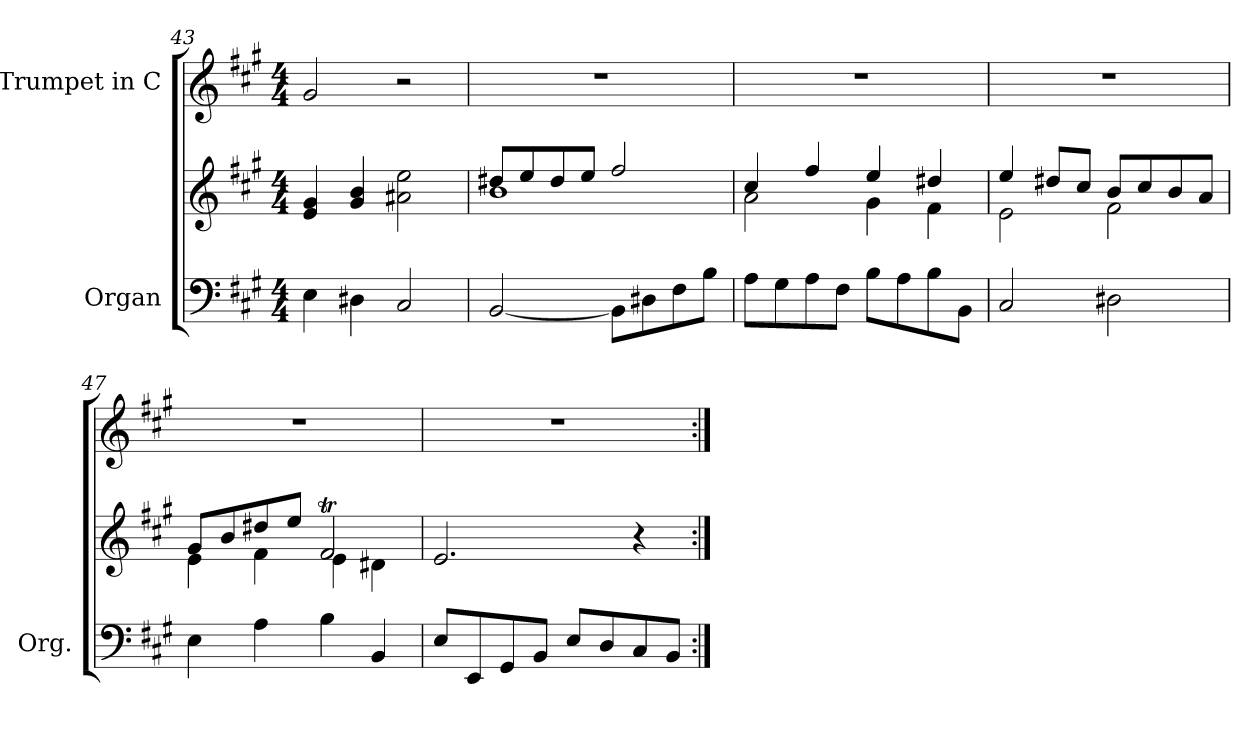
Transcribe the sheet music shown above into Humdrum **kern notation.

**kern	**kern	**kern
*part2	*part2	*part1
*staff3	*staff2	*staff1
*I"Organ	*	*I"Trumpet in C
*I'Org.	*	*
*clefF4	*clefG2	*clefG2
*k[f#c#g#]	*k[f#c#g#]	*k[f#c#g#]
*A:	*A:	*A:
*M4/4	*M4/4	*M4/4
=43	=43	=43
4E\	4e/ 4g#/	2g#/
4D#X\	4g#/ 4b/	.
2C#/	2a#X\ 2ee\	2r
=44	=44	=44
*	*^	*
[2BB/	8dd#X/L	1b	1r
.	8ee/	.	.
.	8dd#/	.	.
.	8ee/J	.	.
8BB\L]	2ff#/	.	.
8D#X\	.	.	.
8F#\	.	.	.
8B\J	.	.	.
!!LO:PB:g=z
=45	=45	=45	=45
8A\L	4cc#/	2a\	1r
8G#\	.	.	.
8A\	4ff#/	.	.
8F#\J	.	.	.
8B\L	4ee/	4g#\	.
8A\	.	.	.
8B\	4dd#X/	4f#\	.
8BB\J	.	.	.
=46	=46	=46	=46
2C#/	4ee/	2e\	1r
.	8dd#X/L	.	.
.	8cc#/J	.	.
2D#X\	8b/L	2f#\	.
.	8cc#/	.	.
.	8b/	.	.
.	8a/J	.	.
=47	=47	=47	=47
4E\	8g#/L	4e\	1r
.	8b/	.	.
4A\	8dd#X/	4f#\	.
.	8ee/J	.	.
4B\	2f#T/	4e\	.
4BB/	.	4d#X\	.
*	*v	*v	*
=48	=48	=48
8E/L	2.e/	1r
8EE/	.	.
8GG#/	.	.
8BB/J	.	.
8E/L	.	.
8D/	.	.
8C#/	4r	.
8BB/J	.	.
=:|!	=:|!	=:|!
*-	*-	*-
